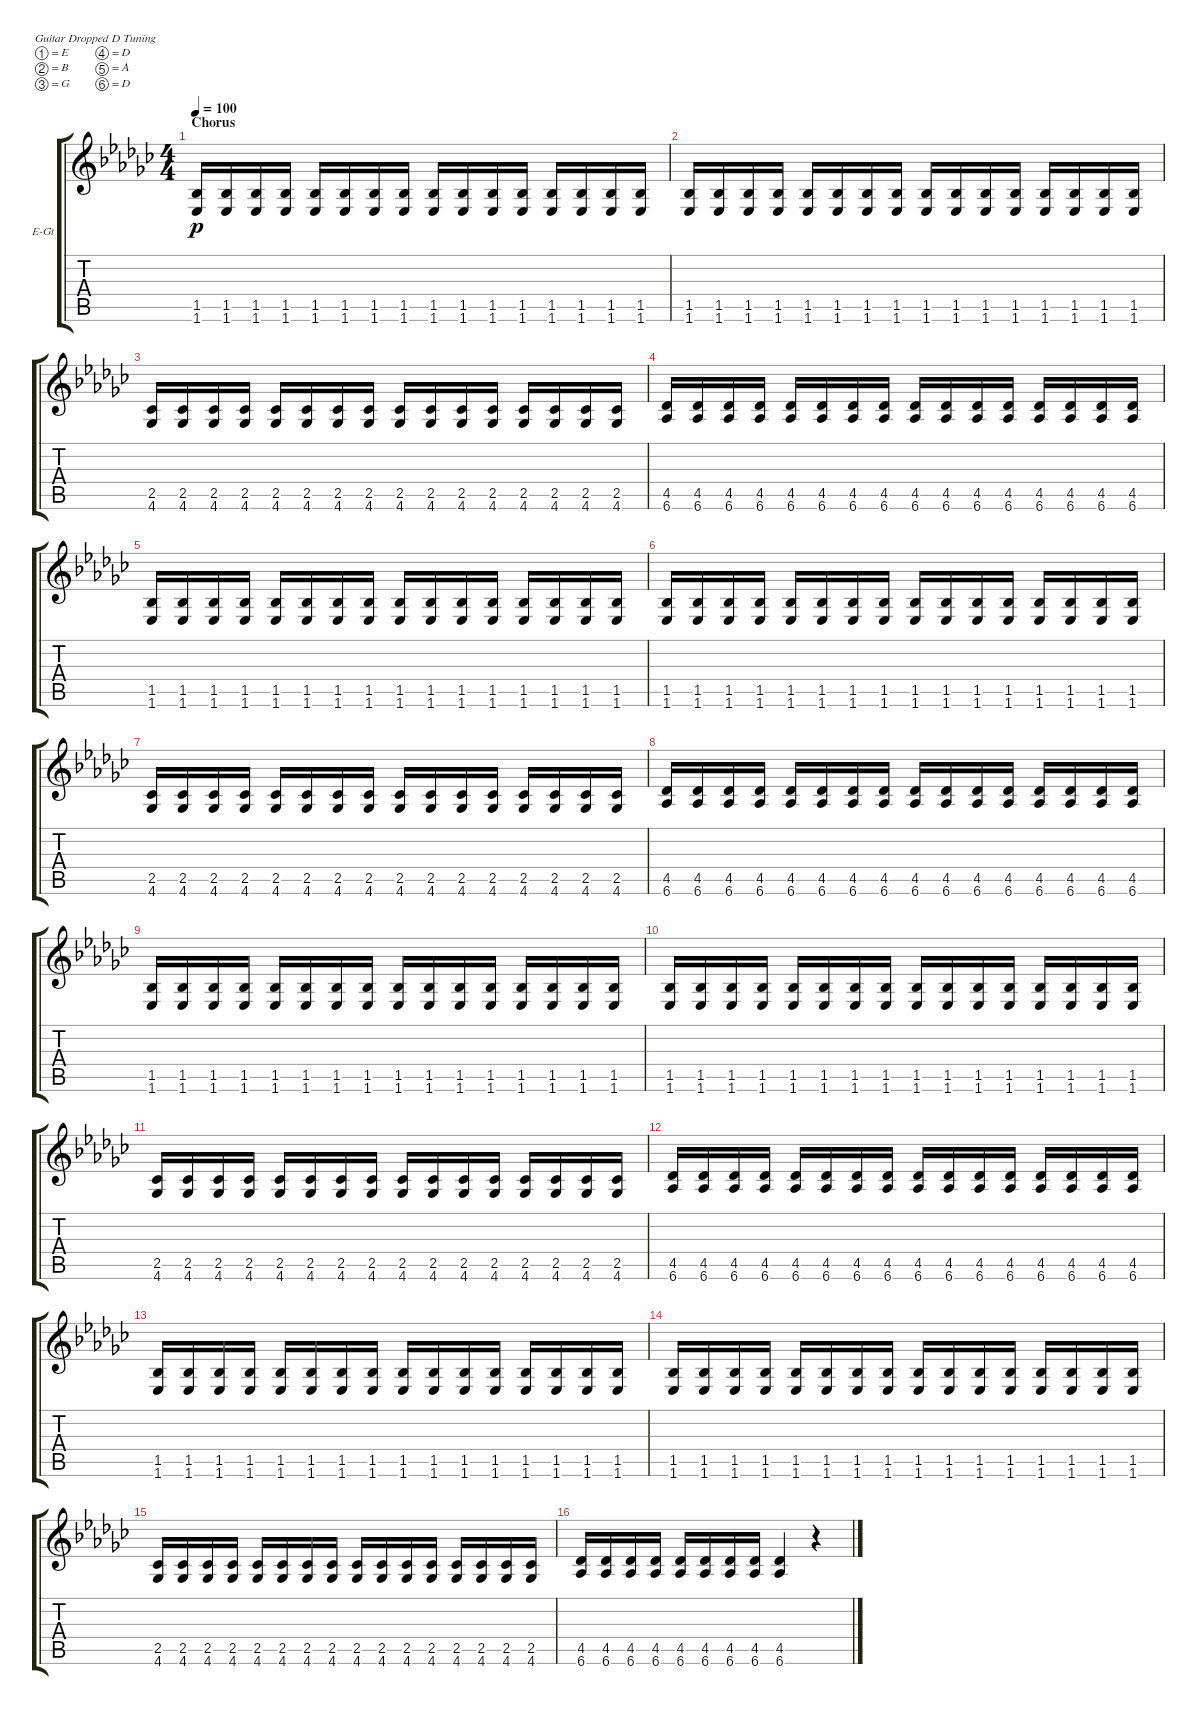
\defaultSystemsLayout 4
\bracketExtendMode groupsimilarinstruments
\firstSystemTrackNameOrientation horizontal
\otherSystemsTrackNameOrientation horizontal
\track ("Electric Guitar" "E-Gt") {instrument distortionguitar}
\staff {score tabs}
\tuning (E4 B3 G3 D3 A2 D2)
\ts (4 4)
\section ("" "Chorus")
\tempo 100
\clef g2
\scale
0.333333
\ks ebminor
(1.6 1.5).16{dy p} (1.6 1.5).16 (1.6 1.5).16 (1.6 1.5).16 (1.6 1.5).16 (1.6 1.5).16 (1.6 1.5).16 (1.6 1.5).16 (1.6 1.5).16 (1.6 1.5).16 (1.6 1.5).16 (1.6 1.5).16 (1.6 1.5).16 (1.6 1.5).16 (1.6 1.5).16 (1.6 1.5).16 |
\scale
0.333333 (1.6 1.5).16 (1.6 1.5).16 (1.6 1.5).16 (1.6 1.5).16 (1.6 1.5).16 (1.6 1.5).16 (1.6 1.5).16 (1.6 1.5).16 (1.6 1.5).16 (1.6 1.5).16 (1.6 1.5).16 (1.6 1.5).16 (1.6 1.5).16 (1.6 1.5).16 (1.6 1.5).16 (1.6 1.5).16 |
\scale
0.333333 (2.5 4.6).16 (2.5 4.6).16 (2.5 4.6).16 (2.5 4.6).16 (2.5 4.6).16 (2.5 4.6).16 (2.5 4.6).16 (2.5 4.6).16 (2.5 4.6).16 (2.5 4.6).16 (2.5 4.6).16 (2.5 4.6).16 (2.5 4.6).16 (2.5 4.6).16 (2.5 4.6).16 (2.5 4.6).16 |
\scale
0.333333 (6.6 4.5).16 (6.6 4.5).16 (6.6 4.5).16 (6.6 4.5).16 (6.6 4.5).16 (6.6 4.5).16 (6.6 4.5).16 (6.6 4.5).16 (6.6 4.5).16 (6.6 4.5).16 (6.6 4.5).16 (6.6 4.5).16 (6.6 4.5).16 (6.6 4.5).16 (6.6 4.5).16 (6.6 4.5).16 |
\scale
0.333333 (1.6 1.5).16 (1.6 1.5).16 (1.6 1.5).16 (1.6 1.5).16 (1.6 1.5).16 (1.6 1.5).16 (1.6 1.5).16 (1.6 1.5).16 (1.6 1.5).16 (1.6 1.5).16 (1.6 1.5).16 (1.6 1.5).16 (1.6 1.5).16 (1.6 1.5).16 (1.6 1.5).16 (1.6 1.5).16 |
\scale
0.333333 (1.6 1.5).16 (1.6 1.5).16 (1.6 1.5).16 (1.6 1.5).16 (1.6 1.5).16 (1.6 1.5).16 (1.6 1.5).16 (1.6 1.5).16 (1.6 1.5).16 (1.6 1.5).16 (1.6 1.5).16 (1.6 1.5).16 (1.6 1.5).16 (1.6 1.5).16 (1.6 1.5).16 (1.6 1.5).16 |
\scale
0.333333 (2.5 4.6).16 (2.5 4.6).16 (2.5 4.6).16 (2.5 4.6).16 (2.5 4.6).16 (2.5 4.6).16 (2.5 4.6).16 (2.5 4.6).16 (2.5 4.6).16 (2.5 4.6).16 (2.5 4.6).16 (2.5 4.6).16 (2.5 4.6).16 (2.5 4.6).16 (2.5 4.6).16 (2.5 4.6).16 |
\scale
0.333333 (6.6 4.5).16 (6.6 4.5).16 (6.6 4.5).16 (6.6 4.5).16 (6.6 4.5).16 (6.6 4.5).16 (6.6 4.5).16 (6.6 4.5).16 (6.6 4.5).16 (6.6 4.5).16 (6.6 4.5).16 (6.6 4.5).16 (6.6 4.5).16 (6.6 4.5).16 (6.6 4.5).16 (6.6 4.5).16 |
\scale
0.333333 (1.6 1.5).16 (1.6 1.5).16 (1.6 1.5).16 (1.6 1.5).16 (1.6 1.5).16 (1.6 1.5).16 (1.6 1.5).16 (1.6 1.5).16 (1.6 1.5).16 (1.6 1.5).16 (1.6 1.5).16 (1.6 1.5).16 (1.6 1.5).16 (1.6 1.5).16 (1.6 1.5).16 (1.6 1.5).16 |
\scale
0.333333 (1.6 1.5).16 (1.6 1.5).16 (1.6 1.5).16 (1.6 1.5).16 (1.6 1.5).16 (1.6 1.5).16 (1.6 1.5).16 (1.6 1.5).16 (1.6 1.5).16 (1.6 1.5).16 (1.6 1.5).16 (1.6 1.5).16 (1.6 1.5).16 (1.6 1.5).16 (1.6 1.5).16 (1.6 1.5).16 |
\scale
0.333333 (2.5 4.6).16 (2.5 4.6).16 (2.5 4.6).16 (2.5 4.6).16 (2.5 4.6).16 (2.5 4.6).16 (2.5 4.6).16 (2.5 4.6).16 (2.5 4.6).16 (2.5 4.6).16 (2.5 4.6).16 (2.5 4.6).16 (2.5 4.6).16 (2.5 4.6).16 (2.5 4.6).16 (2.5 4.6).16 |
\scale
0.333333 (6.6 4.5).16 (6.6 4.5).16 (6.6 4.5).16 (6.6 4.5).16 (6.6 4.5).16 (6.6 4.5).16 (6.6 4.5).16 (6.6 4.5).16 (6.6 4.5).16 (6.6 4.5).16 (6.6 4.5).16 (6.6 4.5).16 (6.6 4.5).16 (6.6 4.5).16 (6.6 4.5).16 (6.6 4.5).16 |
\scale
0.333333 (1.6 1.5).16 (1.6 1.5).16 (1.6 1.5).16 (1.6 1.5).16 (1.6 1.5).16 (1.6 1.5).16 (1.6 1.5).16 (1.6 1.5).16 (1.6 1.5).16 (1.6 1.5).16 (1.6 1.5).16 (1.6 1.5).16 (1.6 1.5).16 (1.6 1.5).16 (1.6 1.5).16 (1.6 1.5).16 |
\scale
0.333333 (1.6 1.5).16 (1.6 1.5).16 (1.6 1.5).16 (1.6 1.5).16 (1.6 1.5).16 (1.6 1.5).16 (1.6 1.5).16 (1.6 1.5).16 (1.6 1.5).16 (1.6 1.5).16 (1.6 1.5).16 (1.6 1.5).16 (1.6 1.5).16 (1.6 1.5).16 (1.6 1.5).16 (1.6 1.5).16 |
\scale
0.333333 (2.5 4.6).16 (2.5 4.6).16 (2.5 4.6).16 (2.5 4.6).16 (2.5 4.6).16 (2.5 4.6).16 (2.5 4.6).16 (2.5 4.6).16 (2.5 4.6).16 (2.5 4.6).16 (2.5 4.6).16 (2.5 4.6).16 (2.5 4.6).16 (2.5 4.6).16 (2.5 4.6).16 (2.5 4.6).16 |
\scale
0.333333 (6.6 4.5).16 (6.6 4.5).16 (6.6 4.5).16 (6.6 4.5).16 (6.6 4.5).16 (6.6 4.5).16 (6.6 4.5).16 (6.6 4.5).16 (6.6 4.5).4 r.4
